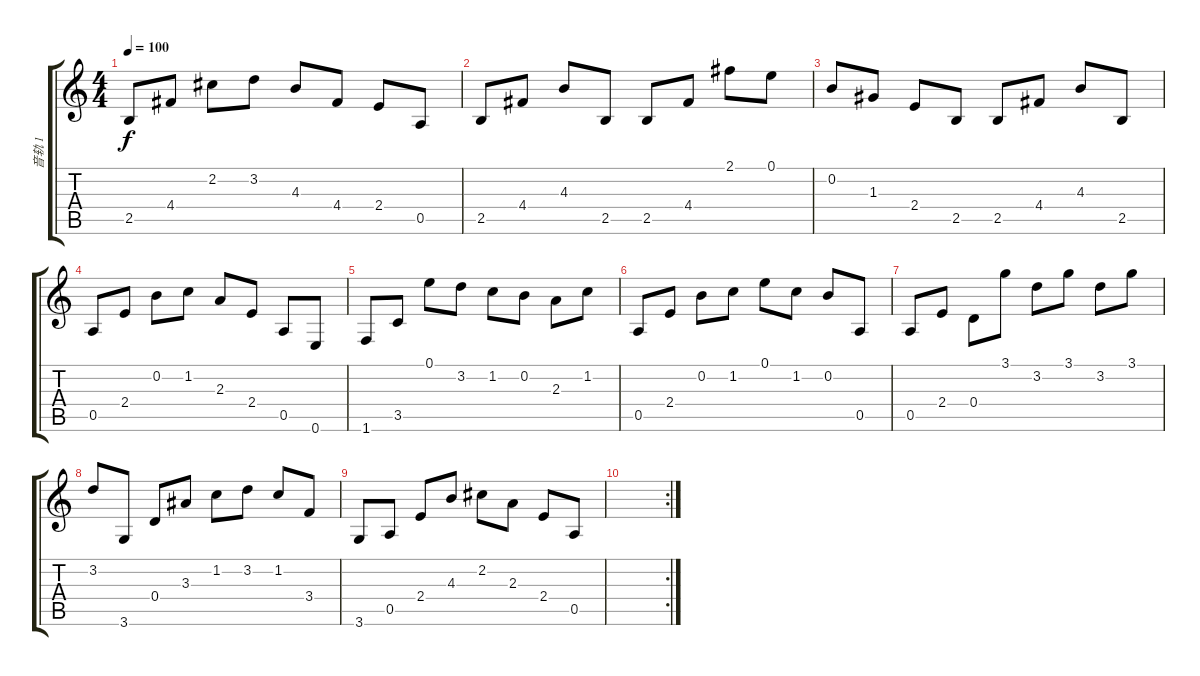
\track ("音轨 1" "音轨 1") {instrument electricguitarclean}
\staff {score tabs}
\tuning (E4 B3 G3 D3 A2 E2) {hide}
\ts (4 4)
\tempo 100
\clef g2
\ks c
2.5.8{dy f} 4.4.8 2.2.8 3.2.8 4.3.8 4.4.8 2.4.8 0.5.8 |
2.5.8 4.4.8 4.3.8 2.5.8 2.5.8 4.4.8 2.1.8 0.1.8 |
0.2.8 1.3.8 2.4.8 2.5.8 2.5.8 4.4.8 4.3.8 2.5.8 |
0.5.8 2.4.8 0.2.8 1.2.8 2.3.8 2.4.8 0.5.8 0.6.8 |
1.6.8 3.5.8 0.1.8 3.2.8 1.2.8 0.2.8 2.3.8 1.2.8 |
0.5.8 2.4.8 0.2.8 1.2.8 0.1.8 1.2.8 0.2.8 0.5.8 |
0.5.8 2.4.8 0.4.8 3.1.8 3.2.8 3.1.8 3.2.8 3.1.8 |
3.2.8 3.6.8 0.4.8 3.3.8 1.2.8 3.2.8 1.2.8 3.4.8 |
3.6.8 0.5.8 2.4.8 4.3.8 2.2.8 2.3.8 2.4.8 0.5.8 |
\rc 2
